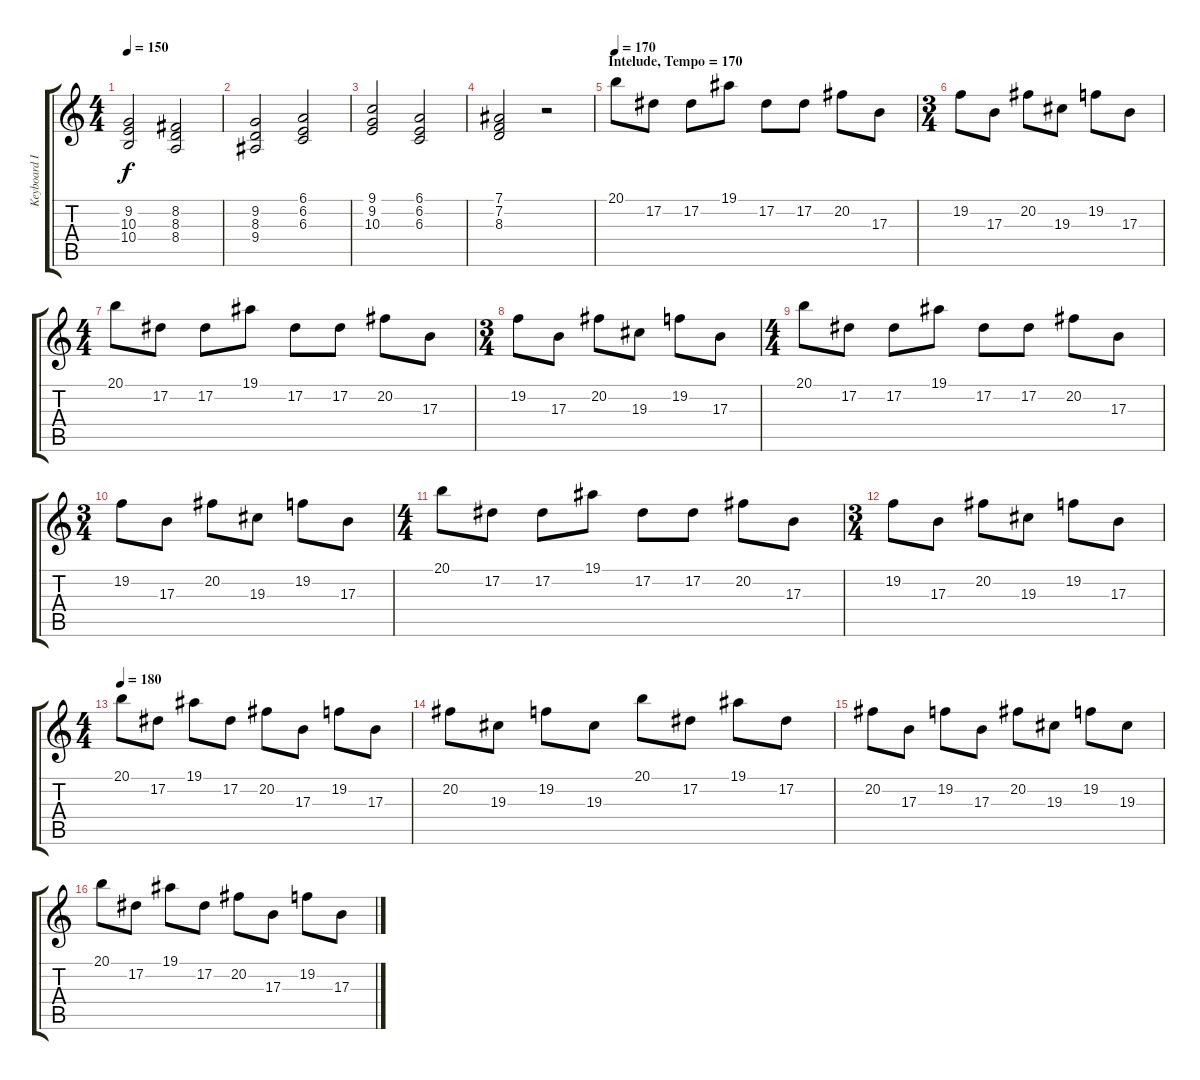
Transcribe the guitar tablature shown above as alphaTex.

\track ("Keyboard III" "Keyboard I") {instrument stringensemble1}
\staff {score tabs}
\tuning (Eb4 Bb3 Gb3 Db3 Ab2 Eb2) {hide}
\ts (4 4)
\tempo 150
\clef g2
\ks c
(9.2 10.3 10.4).2{dy f} (8.2 8.3 8.4).2 |
(9.2 8.3 9.4).2 (6.1 6.2 6.3).2 |
(9.1 9.2 10.3).2 (6.1 6.2 6.3).2 |
(7.1 7.2 8.3).2 r.2 |
\section ("" "Intelude, Tempo = 170")
\tempo 170
20.1.8 17.2.8 17.2.8 19.1.8 17.2.8 17.2.8 20.2.8 17.3.8 |
\ts (3 4)
19.2.8 17.3.8 20.2.8 19.3.8 19.2.8 17.3.8 |
\ts (4 4)
20.1.8 17.2.8 17.2.8 19.1.8 17.2.8 17.2.8 20.2.8 17.3.8 |
\ts (3 4)
19.2.8 17.3.8 20.2.8 19.3.8 19.2.8 17.3.8 |
\ts (4 4)
20.1.8 17.2.8 17.2.8 19.1.8 17.2.8 17.2.8 20.2.8 17.3.8 |
\ts (3 4)
19.2.8 17.3.8 20.2.8 19.3.8 19.2.8 17.3.8 |
\ts (4 4)
20.1.8 17.2.8 17.2.8 19.1.8 17.2.8 17.2.8 20.2.8 17.3.8 |
\ts (3 4)
19.2.8 17.3.8 20.2.8 19.3.8 19.2.8 17.3.8 |
\ts (4 4)
\tempo 180
20.1.8 17.2.8 19.1.8 17.2.8 20.2.8 17.3.8 19.2.8 17.3.8 |
20.2.8 19.3.8 19.2.8 19.3.8 20.1.8 17.2.8 19.1.8 17.2.8 |
20.2.8 17.3.8 19.2.8 17.3.8 20.2.8 19.3.8 19.2.8 19.3.8 |
20.1.8 17.2.8 19.1.8 17.2.8 20.2.8 17.3.8 19.2.8 17.3.8
